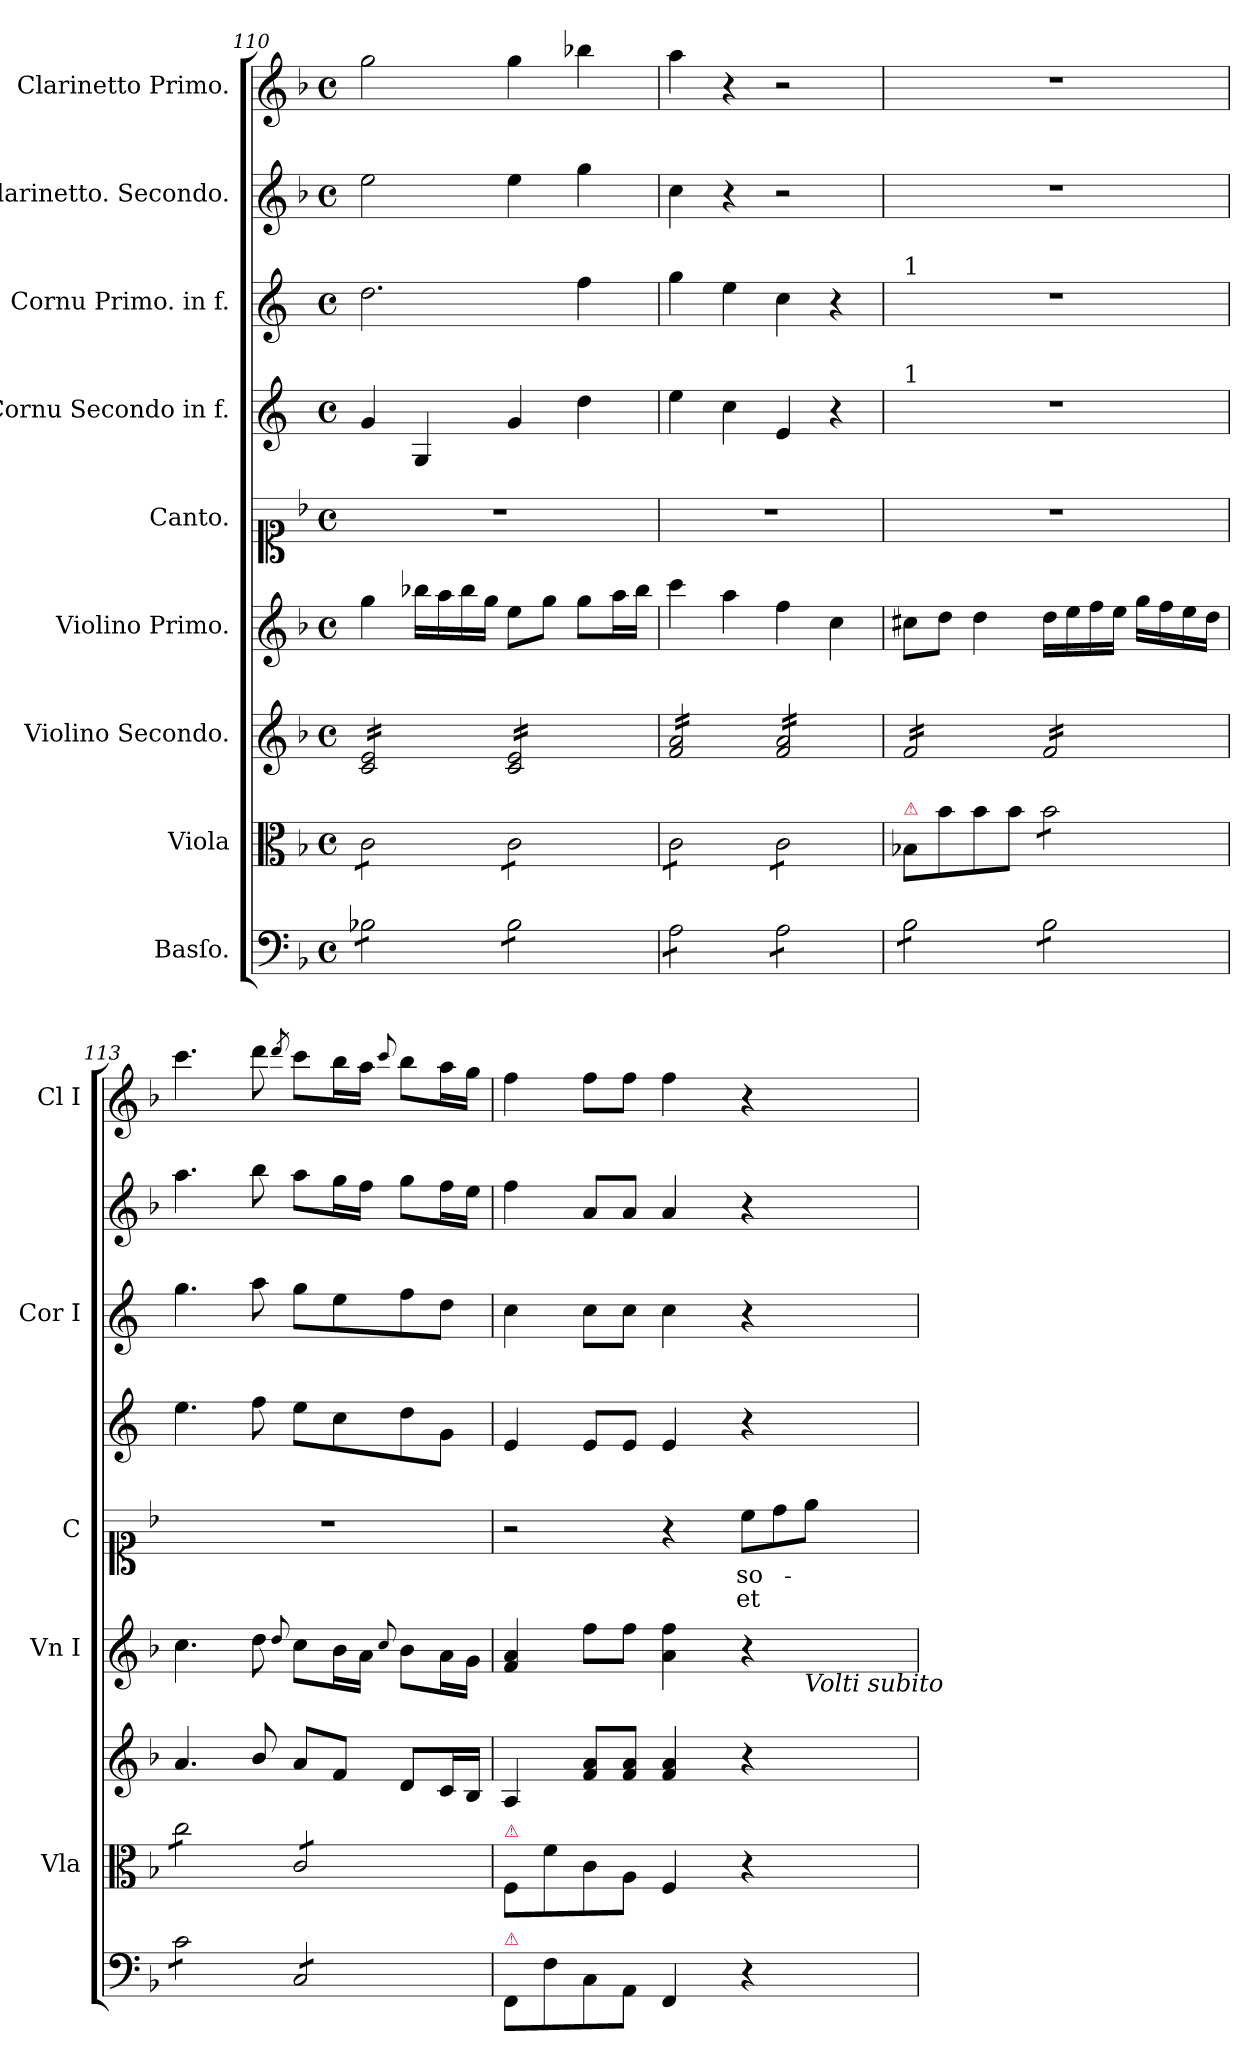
**kern	**kern	**kern	**kern	**kern	**text	**text	**kern	**kern	**kern	**kern
*part9	*part8	*part7	*part6	*part5	*part5	*part5	*part4	*part3	*part2	*part1
*staff9	*staff8	*staff7	*staff6	*staff5	*staff5	*staff5	*staff4	*staff3	*staff2	*staff1
*I"Basſo.	*I"Viola	*I"Violino Secondo.	*I"Violino Primo.	*I"Canto.	*	*	*I"Cornu Secondo in f.	*I"Cornu Primo. in f.	*I"Clarinetto. Secondo.	*I"Clarinetto Primo.
*	*I'Vla	*	*I'Vn I	*I'C	*	*	*	*I'Cor I	*	*I'Cl I
*clefF4	*clefC3	*clefG2	*clefG2	*clefC1	*	*	*clefG2	*clefG2	*clefG2	*clefG2
*	*	*	*	*	*	*	*ITrd4c7	*ITrd4c7	*	*
*k[b-]	*k[b-]	*k[b-]	*k[b-]	*k[b-]	*	*	*k[b-]	*k[b-]	*k[b-]	*k[b-]
*F:	*F:	*F:	*F:	*F:	*	*	*	*	*F:	*F:
*M4/4	*M4/4	*M4/4	*M4/4	*M4/4	*	*	*M4/4	*M4/4	*M4/4	*M4/4
*met(c)	*met(c)	*met(c)	*met(c)	*met(c)	*	*	*met(c)	*met(c)	*met(c)	*met(c)
=110	=110	=110	=110	=110	=110	=110	=110	=110	=110	=110
*tremolo	*	*	*	*	*	*	*	*	*	*
*	*tremolo	*	*	*	*	*	*	*	*	*
*	*	*tremolo	*	*	*	*	*	*	*	*
8B-X\L	8c\L	16c/ 16e/LL	4gg\	1r	.	.	4c/	2.g\	2ee\	2gg\
.	.	16c/ 16e/	.	.	.	.	.	.	.	.
8B-X\	8c\	16c/ 16e/	.	.	.	.	.	.	.	.
.	.	16c/ 16e/	.	.	.	.	.	.	.	.
8B-X\	8c\	16c/ 16e/	16bb-X\LL	.	.	.	4C/	.	.	.
.	.	16c/ 16e/	16aa\	.	.	.	.	.	.	.
8B-X\J	8c\J	16c/ 16e/	16bb-\	.	.	.	.	.	.	.
.	.	16c/ 16e/JJ	16gg\JJ	.	.	.	.	.	.	.
8B-\L	8c\L	16c/ 16e/LL	8ee\L	.	.	.	4c/	.	4ee\	4gg\
.	.	16c/ 16e/	.	.	.	.	.	.	.	.
8B-\	8c\	16c/ 16e/	8gg\J	.	.	.	.	.	.	.
.	.	16c/ 16e/	.	.	.	.	.	.	.	.
8B-\	8c\	16c/ 16e/	8gg\L	.	.	.	4g\	4b-\	4gg\	4bb-X\
.	.	16c/ 16e/	.	.	.	.	.	.	.	.
8B-\J	8c\J	16c/ 16e/	16aa\L	.	.	.	.	.	.	.
.	.	16c/ 16e/JJ	16bb-\JJ	.	.	.	.	.	.	.
=111	=111	=111	=111	=111	=111	=111	=111	=111	=111	=111
8A\L	8c\L	16f/ 16a/LL	4ccc\	1r	.	.	4a\	4cc\	4cc\	4aa\
.	.	16f/ 16a/	.	.	.	.	.	.	.	.
8A\	8c\	16f/ 16a/	.	.	.	.	.	.	.	.
.	.	16f/ 16a/	.	.	.	.	.	.	.	.
8A\	8c\	16f/ 16a/	4aa\	.	.	.	4f\	4a\	4r	4r
.	.	16f/ 16a/	.	.	.	.	.	.	.	.
8A\J	8c\J	16f/ 16a/	.	.	.	.	.	.	.	.
.	.	16f/ 16a/JJ	.	.	.	.	.	.	.	.
8A\L	8c\L	16f/ 16a/LL	4ff\	.	.	.	4A/	4f\	2r	2r
.	.	16f/ 16a/	.	.	.	.	.	.	.	.
8A\	8c\	16f/ 16a/	.	.	.	.	.	.	.	.
.	.	16f/ 16a/	.	.	.	.	.	.	.	.
8A\	8c\	16f/ 16a/	4cc\	.	.	.	4r	4r	.	.
.	.	16f/ 16a/	.	.	.	.	.	.	.	.
8A\J	8c\J	16f/ 16a/	.	.	.	.	.	.	.	.
*	*Xtremolo	*	*	*	*	*	*	*	*	*
.	.	16f/ 16a/JJ	.	.	.	.	.	.	.	.
=112	=112	=112	=112	=112	=112	=112	=112	=112	=112	=112
!	!	!	!	!	!	!	!	!LO:TX:a:t=1	!	!
!	!	!	!	!	!	!	!LO:TX:a:t=1	!	!	!
!	!LO:TX:a:color=crimson:t=⚠	!	!	!	!	!	!	!	!	!
8B-\L	8B-X/L	16f/LL	8cc#X\L	1r	.	.	1r	1r	1r	1r
.	.	16f/	.	.	.	.	.	.	.	.
8B-\	8b-\	16f/	8dd\J	.	.	.	.	.	.	.
.	.	16f/	.	.	.	.	.	.	.	.
8B-\	8b-\	16f/	4dd\	.	.	.	.	.	.	.
.	.	16f/	.	.	.	.	.	.	.	.
8B-\J	8b-\J	16f/	.	.	.	.	.	.	.	.
.	.	16f/JJ	.	.	.	.	.	.	.	.
*	*tremolo	*	*	*	*	*	*	*	*	*
8B-\L	8b-\L	16f/LL	16dd\LL	.	.	.	.	.	.	.
.	.	16f/	16ee\	.	.	.	.	.	.	.
8B-\	8b-\	16f/	16ff\	.	.	.	.	.	.	.
.	.	16f/	16ee\JJ	.	.	.	.	.	.	.
8B-\	8b-\	16f/	16gg\LL	.	.	.	.	.	.	.
.	.	16f/	16ff\	.	.	.	.	.	.	.
8B-\J	8b-\J	16f/	16ee\	.	.	.	.	.	.	.
.	.	16f/JJ	16dd\JJ	.	.	.	.	.	.	.
*	*	*Xtremolo	*	*	*	*	*	*	*	*
=113	=113	=113	=113	=113	=113	=113	=113	=113	=113	=113
8c\L	8cc\L	4.a/	4.cc\	1r	.	.	4.a\	4.cc\	4.aa\	4.ccc\
8c\	8cc\	.	.	.	.	.	.	.	.	.
8c\	8cc\	.	.	.	.	.	.	.	.	.
8c\J	8cc\J	8b-/	8dd\	.	.	.	8b-\	8dd\	8bb-\	8ddd\
.	.	.	8qqdd/	.	.	.	.	.	.	8qddd/
8C/L	8c/L	8a/L	8cc\L	.	.	.	8a\L	8cc\L	8aa\L	8ccc\L
8C/	8c/	8f/J	16b-\L	.	.	.	8f\	8a\	16gg\L	16bb-\L
.	.	.	16a\JJ	.	.	.	.	.	16ff\JJ	16aa\JJ
.	.	.	8qqcc/	.	.	.	.	.	.	8qqccc/
8C/	8c/	8d/L	8b-\L	.	.	.	8g\	8b-\	8gg\L	8bb-\L
8C/J	8c/J	16c/L	16a\L	.	.	.	8c\J	8g\J	16ff\L	16aa\L
*	*Xtremolo	*	*	*	*	*	*	*	*	*
*Xtremolo	*	*	*	*	*	*	*	*	*	*
.	.	16B-/JJ	16g\JJ	.	.	.	.	.	16ee\JJ	16gg\JJ
=114	=114	=114	=114	=114	=114	=114	=114	=114	=114	=114
!	!LO:TX:a:color=crimson:t=⚠	!	!	!	!	!	!	!	!	!
!LO:TX:a:color=crimson:t=⚠	!	!	!	!	!	!	!	!	!	!
*	*	*	*^	*	*	*	*	*	*	*
8FF/L	8F/L	4A/	4f/ 4a/	3%2ryy	2r	.	.	4A/	4f\	4ff\	4ff\
8F\	8f\	.	.	.	.	.	.	.	.	.	.
8C\	8c\	8f/ 8a/L	8ff\L	.	.	.	.	8A/L	8f\L	8a/L	8ff\L
8AA\J	8A\J	8f/ 8a/J	8ff\J	.	.	.	.	8A/J	8f\J	8a/J	8ff\J
4FF/	4F/	4f/ 4a/	4a\ 4ff\	.	4r	.	.	4A/	4f\	4a/	4ff\
.	.	.	.	6.ryy	.	.	.	.	.	.	.
*	*	*	*	*	*Xtuplet	*	*	*	*	*	*
4r	4r	4r	4r	.	12cc\L	so-	et	4r	4r	4r	4r
.	.	.	.	.	12dd\	.	.	.	.	.	.
!	!	!	!	!LO:TX:b:i:t=Volti subito	!	!	!	!	!	!	!
.	.	.	.	12ryy	12ee\J	.	.	.	.	.	.
*	*	*	*v	*v	*	*	*	*	*	*	*
=	=	=	=	=	=	=	=	=	=	=
*-	*-	*-	*-	*-	*-	*-	*-	*-	*-	*-
